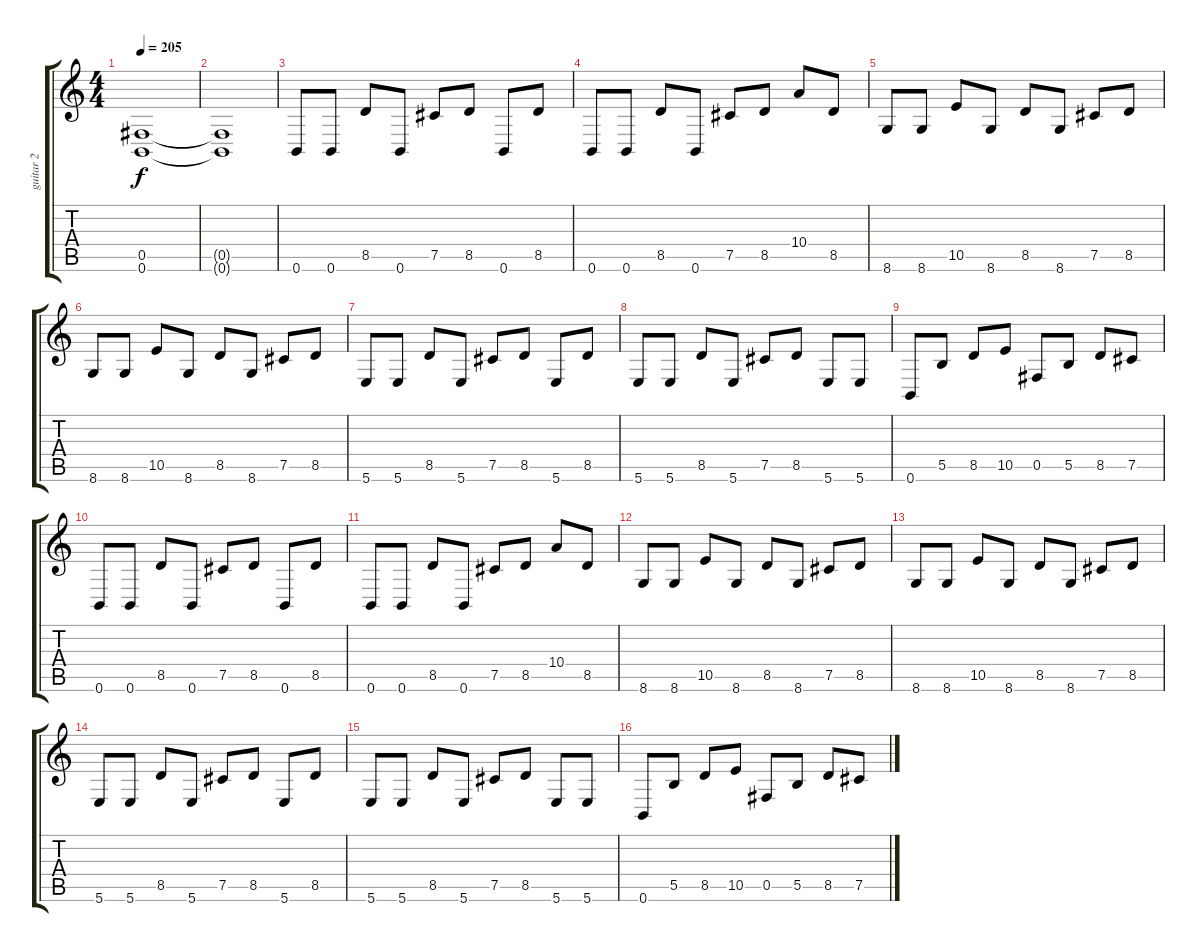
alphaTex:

\track ("guitar 2" "guitar 2") {instrument overdrivenguitar}
\staff {score tabs}
\tuning (Db4 Ab3 E3 B2 Gb2 B1) {hide}
\ts (4 4)
\tempo 205
\clef g2
\ks c
(0.5 0.6).1{dy f} |
(0.5{t} 0.6{t}).1 |
0.6.8 0.6.8 8.5.8 0.6.8 7.5.8 8.5.8 0.6.8 8.5.8 |
0.6.8 0.6.8 8.5.8 0.6.8 7.5.8 8.5.8 10.4.8 8.5.8 |
8.6.8 8.6.8 10.5.8 8.6.8 8.5.8 8.6.8 7.5.8 8.5.8 |
8.6.8 8.6.8 10.5.8 8.6.8 8.5.8 8.6.8 7.5.8 8.5.8 |
5.6.8 5.6.8 8.5.8 5.6.8 7.5.8 8.5.8 5.6.8 8.5.8 |
5.6.8 5.6.8 8.5.8 5.6.8 7.5.8 8.5.8 5.6.8 5.6.8 |
0.6.8 5.5.8 8.5.8 10.5.8 0.5.8 5.5.8 8.5.8 7.5.8 |
0.6.8 0.6.8 8.5.8 0.6.8 7.5.8 8.5.8 0.6.8 8.5.8 |
0.6.8 0.6.8 8.5.8 0.6.8 7.5.8 8.5.8 10.4.8 8.5.8 |
8.6.8 8.6.8 10.5.8 8.6.8 8.5.8 8.6.8 7.5.8 8.5.8 |
8.6.8 8.6.8 10.5.8 8.6.8 8.5.8 8.6.8 7.5.8 8.5.8 |
5.6.8 5.6.8 8.5.8 5.6.8 7.5.8 8.5.8 5.6.8 8.5.8 |
5.6.8 5.6.8 8.5.8 5.6.8 7.5.8 8.5.8 5.6.8 5.6.8 |
0.6.8 5.5.8 8.5.8 10.5.8 0.5.8 5.5.8 8.5.8 7.5.8
